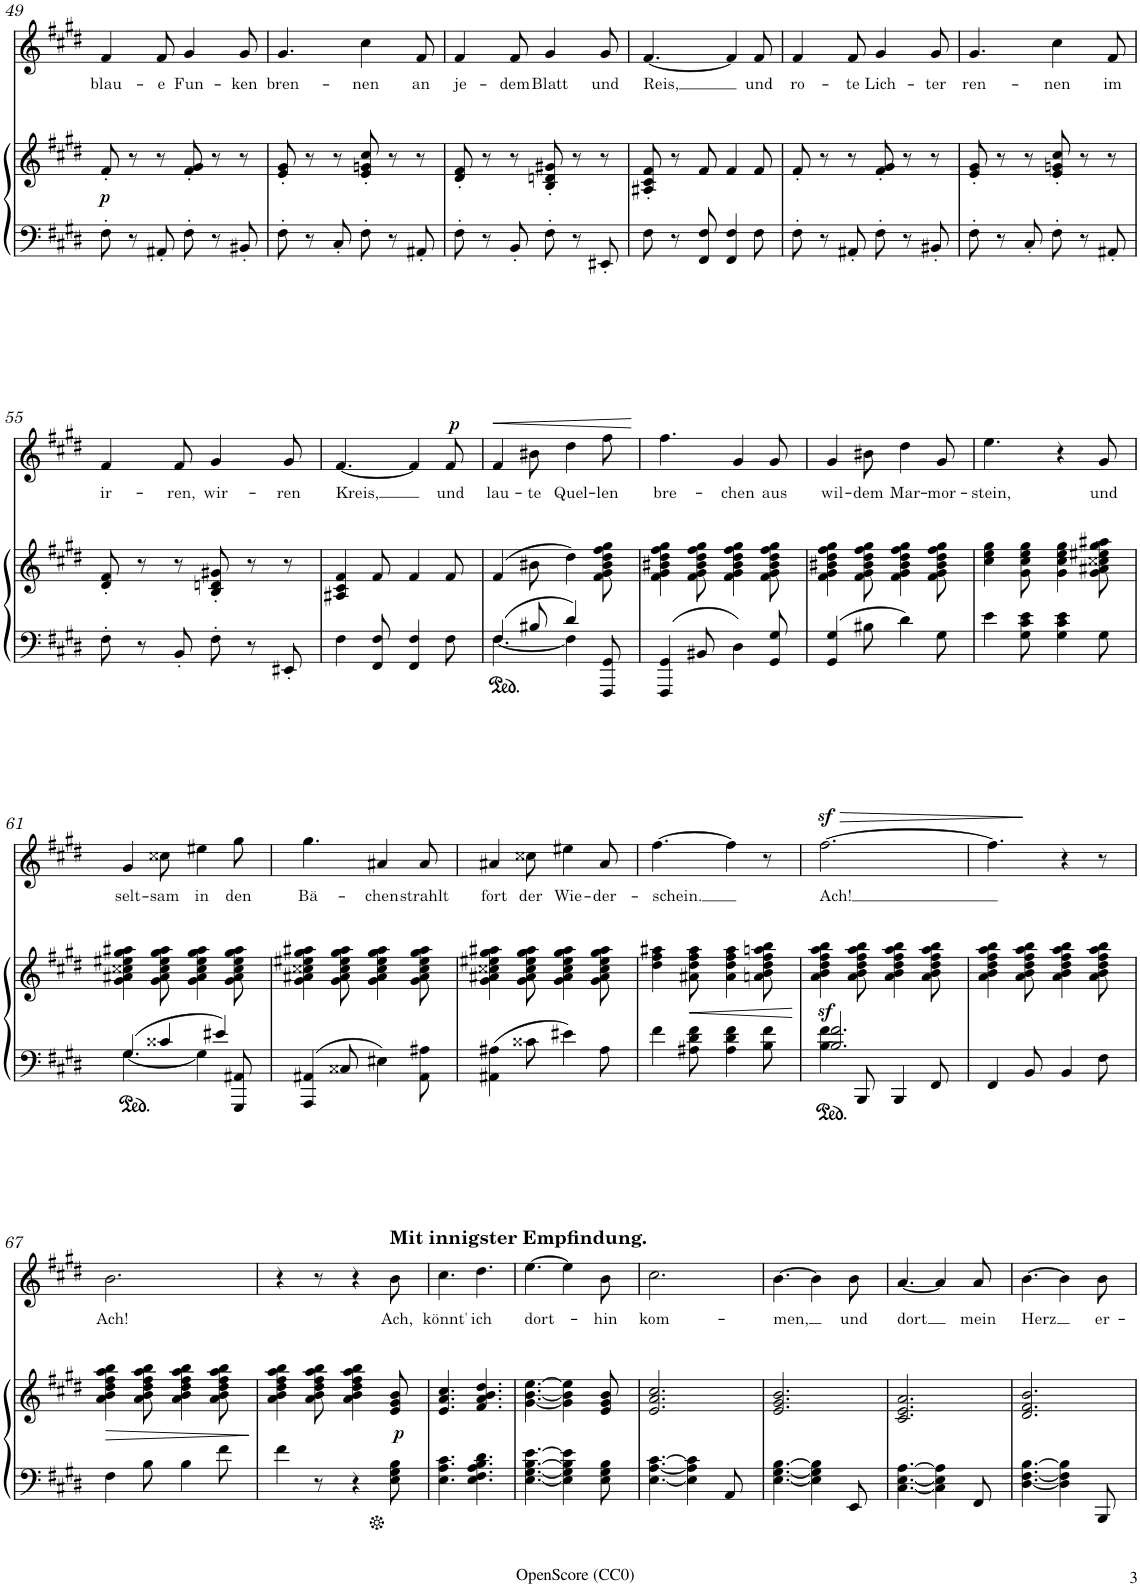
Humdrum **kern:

**kern	**kern	**dynam	**kern	**text	**dynam
*part2	*part2	*part2	*part1	*part1	*part1
*staff3	*staff2	*staff2/3	*staff1	*staff1	*staff1
*I"Piano	*	*	*I"Voice	*	*
*I'Pno	*	*	*	*	*
!!LO:PB:g=z
*clefF4	*clefG2	*	*clefG2	*	*
*k[f#c#g#d#]	*k[f#c#g#d#]	*	*k[f#c#g#d#]	*	*
*M6/8	*M6/8	*	*M6/8	*	*
=49	=49	=49	=49	=49	=49
!	!	!LO:DY:b	!	!LO:LY:b	!
8F#'\	8f#'/	p	4f#/	blau-	.
8r	8r	.	.	.	.
!	!	!	!	!LO:LY:b	!
8AA#X'/	8r	.	8f#/	-e	.
!	!	!	!	!LO:LY:b	!
8F#'\	8f#/' 8g#/'	.	4g#/	Fun-	.
8r	8r	.	.	.	.
!	!	!	!	!LO:LY:b	!
8BB#X'/	8r	.	8g#/	-ken	.
=50	=50	=50	=50	=50	=50
!	!	!	!	!LO:LY:b	!
8F#'\	8e/' 8g#/'	.	4.g#/	bren-	.
8r	8r	.	.	.	.
8C#'/	8r	.	.	.	.
!	!	!	!	!LO:LY:b	!
8F#'\	8e/' 8gn/' 8cc#/'	.	4cc#\	-nen	.
8r	8r	.	.	.	.
!	!	!	!	!LO:LY:b	!
8AA#X'/	8r	.	8f#/	an	.
=51	=51	=51	=51	=51	=51
!	!	!	!	!LO:LY:b	!
8F#'\	8d#/' 8f#/'	.	4f#/	je-	.
8r	8r	.	.	.	.
!	!	!	!	!LO:LY:b	!
8BB'/	8r	.	8f#/	-dem	.
!	!	!	!	!LO:LY:b	!
8F#'\	8B/' 8dn/' 8g#X/'	.	4g#/	Blatt	.
8r	8r	.	.	.	.
!	!	!	!	!LO:LY:b	!
8EE#X'/	8r	.	8g#/	und	.
=52	=52	=52	=52	=52	=52
!	!	!	!	!LO:LY:b	!
8F#\	8A#X/' 8c#/' 8f#/'	.	[4.f#/	Reis,	.
8r	8r	.	.	.	.
8FF#/ 8F#/	8f#/	.	.	.	.
4FF#/ 4F#/	4f#/	.	4f#/]	.	.
!	!	!	!	!LO:LY:b	!
8F#\	8f#/	.	8f#/	und	.
=53	=53	=53	=53	=53	=53
!	!	!	!	!LO:LY:b	!
8F#'\	8f#'/	.	4f#/	ro-	.
8r	8r	.	.	.	.
!	!	!	!	!LO:LY:b	!
8AA#X'/	8r	.	8f#/	-te	.
!	!	!	!	!LO:LY:b	!
8F#'\	8f#/' 8g#/'	.	4g#/	Lich-	.
8r	8r	.	.	.	.
!	!	!	!	!LO:LY:b	!
8BB#X'/	8r	.	8g#/	-ter	.
=54	=54	=54	=54	=54	=54
!	!	!	!	!LO:LY:b	!
8F#'\	8e/' 8g#/'	.	4.g#/	ren-	.
8r	8r	.	.	.	.
8C#'/	8r	.	.	.	.
!	!	!	!	!LO:LY:b	!
8F#'\	8e/' 8gn/' 8cc#/'	.	4cc#\	-nen	.
8r	8r	.	.	.	.
!	!	!	!	!LO:LY:b	!
8AA#X'/	8r	.	8f#/	im	.
!!LO:LB:g=z
=55	=55	=55	=55	=55	=55
!	!	!	!	!LO:LY:b	!
8F#'\	8d#/' 8f#/'	.	4f#/	ir-	.
8r	8r	.	.	.	.
!	!	!	!	!LO:LY:b	!
8BB'/	8r	.	8f#/	-ren,	.
!	!	!	!	!LO:LY:b	!
8F#'\	8B/' 8dn/' 8g#X/'	.	4g#/	wir-	.
8r	8r	.	.	.	.
!	!	!	!	!LO:LY:b	!
8EE#X'/	8r	.	8g#/	-ren	.
=56	=56	=56	=56	=56	=56
!	!	!	!	!LO:LY:b	!
4F#\	4A#X/ 4c#/ 4f#/	.	[4.f#/	Kreis,	.
8FF#/ 8F#/	8f#/	.	.	.	.
4FF#/ 4F#/	4f#/	.	4f#/]	.	.
!	!	!	!	!LO:LY:b	!LO:DY:a
8F#\	8f#/	.	8f#/	und	p
=57	=57	=57	=57	=57	=57
*^	*	*	*	*	*
!	!LO:N:head=solid	!	!	!	!LO:LY:b	!LO:HP:b
4F#/	[4.F#\	(4f#/	.	4f#/	lau-	<
!	!	!	!	!	!LO:LY:b	!
8B#X/	.	8b#X\	.	8b#X\	-te	.
!	!	!	!	!	!LO:LY:b	!
4d#/	4F#\]	4dd#\)	.	4dd#\	Quel-	.
!	!	!	!	!	!LO:LY:b	!
8FFF#/ 8GG#/	8ryy	8f#\ 8g#\ 8b#\ 8dd#\ 8ff#\ 8gg#\	.	8ff#\	-len	.
*v	*v	*	*	*	*	*
.	.	.	.	.	[
=58	=58	=58	=58	=58	=58
!	!	!	!	!LO:LY:b	!
4FFF#/ 4GG#/	4f#\ 4g#\ 4b#X\ 4dd#\ 4ff#\ 4gg#\	.	4.ff#\	bre-	.
8BB#X/	8f#\ 8g#\ 8b#\ 8dd#\ 8ff#\ 8gg#\	.	.	.	.
!	!	!	!	!LO:LY:b	!
4D#\	4f#\ 4g#\ 4b#\ 4dd#\ 4ff#\ 4gg#\	.	4g#/	-chen	.
!	!	!	!	!LO:LY:b	!
8GG#/ 8G#/	8f#\ 8g#\ 8b#\ 8dd#\ 8ff#\ 8gg#\	.	8g#/	aus	.
=59	=59	=59	=59	=59	=59
!	!	!	!	!LO:LY:b	!
4GG#/ 4G#/	4f#\ 4g#\ 4b#X\ 4dd#\ 4ff#\ 4gg#\	.	4g#/	wil-	.
!	!	!	!	!LO:LY:b	!
8B#X\	8f#\ 8g#\ 8b#\ 8dd#\ 8ff#\ 8gg#\	.	8b#X\	-dem	.
!	!	!	!	!LO:LY:b	!
4d#\	4f#\ 4g#\ 4b#\ 4dd#\ 4ff#\ 4gg#\	.	4dd#\	Mar-	.
!	!	!	!	!LO:LY:b	!
8G#\	8f#\ 8g#\ 8b#\ 8dd#\ 8ff#\ 8gg#\	.	8g#/	-mor-	.
=60	=60	=60	=60	=60	=60
!	!	!	!	!LO:LY:b	!
4e\	4cc#\ 4ee\ 4gg#\	.	4.ee\	-stein,	.
8G#\ 8c#\ 8e\	8g#\ 8cc#\ 8ee\ 8gg#\	.	.	.	.
4G#\ 4c#\ 4e\	4g#\ 4cc#\ 4ee\ 4gg#\	.	4r	.	.
!	!	!	!	!LO:LY:b	!
8G#\	8g#\ 8a#X\ 8cc##X\ 8ee#X\ 8gg#\ 8aa#X\	.	8g#/	und	.
!!LO:LB:g=z
=61	=61	=61	=61	=61	=61
*^	*	*	*	*	*
!	!LO:N:head=solid	!	!	!	!LO:LY:b	!
4G#/	[4.G#\	4g#\ 4a#X\ 4cc##X\ 4ee#X\ 4gg#\ 4aa#X\	.	4g#/	selt-	.
!	!	!	!	!	!LO:LY:b	!
4c##X/	.	8g#\ 8a#\ 8cc##\ 8ee#\ 8gg#\ 8aa#\	.	8cc##X\	-sam	.
!	!	!	!	!	!LO:LY:b	!
.	4G#\]	4g#\ 4a#\ 4cc##\ 4ee#\ 4gg#\ 4aa#\	.	4ee#X\	in	.
4e#X/	.	.	.	.	.	.
!	!	!	!	!	!LO:LY:b	!
.	8GGG#/ 8AA#X/	8g#\ 8a#\ 8cc##\ 8ee#\ 8gg#\ 8aa#\	.	8gg#\	den	.
=62	=62	=62	=62	=62	=62	=62
!	!	!	!	!	!LO:LY:b	!
*v	*v	*	*	*	*	*
4AAA/ 4AA#X/	4g#\ 4a#X\ 4cc##X\ 4ee#X\ 4gg#\ 4aa#X\	.	4.gg#\	Bä-	.
8C##X/	8g#\ 8a#\ 8cc##\ 8ee#\ 8gg#\ 8aa#\	.	.	.	.
!	!	!	!	!LO:LY:b	!
4E#X\	4g#\ 4a#\ 4cc##\ 4ee#\ 4gg#\ 4aa#\	.	4a#X/	-chen	.
!	!	!	!	!LO:LY:b	!
8AA#\ 8A#X\	8g#\ 8a#\ 8cc##\ 8ee#\ 8gg#\ 8aa#\	.	8a#/	strahlt	.
=63	=63	=63	=63	=63	=63
!	!	!	!	!LO:LY:b	!
4AA#X\ 4A#X\	4g#\ 4a#X\ 4cc##X\ 4ee#X\ 4gg#\ 4aa#X\	.	4a#X/	fort	.
!	!	!	!	!LO:LY:b	!
8c##X\	8g#\ 8a#\ 8cc##\ 8ee#\ 8gg#\ 8aa#\	.	8cc##X\	der	.
!	!	!	!	!LO:LY:b	!
4e#X\	4g#\ 4a#\ 4cc##\ 4ee#\ 4gg#\ 4aa#\	.	4ee#X\	Wie-	.
!	!	!	!	!LO:LY:b	!
8A#\	8g#\ 8a#\ 8cc##\ 8ee#\ 8gg#\ 8aa#\	.	8a#/	-der-	.
=64	=64	=64	=64	=64	=64
!	!	!	!	!LO:LY:b	!
4f#\	4dd#\ 4ff#\ 4aa#X\	.	[4.ff#\	-schein.	.
!	!	!LO:HP:b	!	!	!
8A#X\ 8d#\ 8f#\	8a#X\ 8dd#\ 8ff#\ 8aa#\	<	.	.	.
4A#\ 4d#\ 4f#\	4a#\ 4dd#\ 4ff#\ 4aa#\	.	4ff#\]	.	.
8B\ 8f#\	8an\ 8b\ 8dd#\ 8ff#\ 8aan\ 8bb\	.	8r	.	.
.	.	[	.	.	.
=65	=65	=65	=65	=65	=65
*^	*	*	*	*	*
!	!	!	!	!	!LO:LY:b	!LO:HP:b
2.B/ 2.f#/	4B\ 4f#\	4a\z< 4b\z< 4dd#\z< 4ff#\z< 4aa\z< 4bb\z<	.	[2.ff#z>\	Ach!	>
.	8BBB/	8a\ 8b\ 8dd#\ 8ff#\ 8aa\ 8bb\	.	.	.	.
.	4BBB/	4a\ 4b\ 4dd#\ 4ff#\ 4aa\ 4bb\	.	.	.	.
.	8FF#/	8a\ 8b\ 8dd#\ 8ff#\ 8aa\ 8bb\	.	.	.	.
*v	*v	*	*	*	*	*
=66	=66	=66	=66	=66	=66
4FF#/	4a\ 4b\ 4dd#\ 4ff#\ 4aa\ 4bb\	.	4.ff#\]	.	.
8BB/	8a\ 8b\ 8dd#\ 8ff#\ 8aa\ 8bb\	.	.	.	.
4BB/	4a\ 4b\ 4dd#\ 4ff#\ 4aa\ 4bb\	.	4r	.	]
8F#\	8a\ 8b\ 8dd#\ 8ff#\ 8aa\ 8bb\	.	8r	.	.
!!LO:LB:g=z
=67	=67	=67	=67	=67	=67
!	!	!LO:HP:b	!	!LO:LY:b	!
4F#\	4a\ 4b\ 4dd#\ 4ff#\ 4aa\ 4bb\	>	2.b\	Ach!	.
8B\	8a\ 8b\ 8dd#\ 8ff#\ 8aa\ 8bb\	.	.	.	.
4B\	4a\ 4b\ 4dd#\ 4ff#\ 4aa\ 4bb\	.	.	.	.
8f#\	8a\ 8b\ 8dd#\ 8ff#\ 8aa\ 8bb\	.	.	.	.
.	.	]	.	.	.
=68	=68	=68	=68	=68	=68
4f#\	4a\ 4b\ 4dd#\ 4ff#\ 4aa\ 4bb\	.	4r	.	.
8r	8a\ 8b\ 8dd#\ 8ff#\ 8aa\ 8bb\	.	8r	.	.
4r	4a\ 4b\ 4dd#\ 4ff#\ 4aa\ 4bb\	.	4r	.	.
!	!	!	!LO:TX:a:B:t=Mit innigster Empfindung.	!	!
!	!	!LO:DY:b	!	!LO:LY:b	!
8E\ 8G#\ 8B\	8e/ 8g#/ 8b/	p	8b\	Ach,	.
=69	=69	=69	=69	=69	=69
!	!	!	!	!LO:LY:b	!
4.E\ 4.A\ 4.c#\	4.e/ 4.a/ 4.cc#/	.	4.cc#\	könnt'	.
!	!	!	!	!LO:LY:b	!
4.E\ 4.F#\ 4.A\ 4.B\ 4.d#\	4.f#/ 4.a/ 4.b/ 4.dd#/	.	4.dd#\	ich	.
=70	=70	=70	=70	=70	=70
!	!	!	!	!LO:LY:b	!
[4.E\ [<4.G#\ [4.B\ [4.e\	[4.g#\ [<4.b\ [4.ee\	.	[4.ee\	dort-	.
4E\] 4G#\] 4B\] 4e\]	4g#\] 4b\] 4ee\]	.	4ee\]	.	.
!	!	!	!	!LO:LY:b	!
8E\ 8G#\ 8B\	8e/ 8g#/ 8b/	.	8b\	hin	.
=71	=71	=71	=71	=71	=71
!	!	!	!	!LO:LY:b	!
[4.E\ [<4.A\ [4.c#\	2.e/ 2.a/ 2.cc#/	.	2.cc#\	kom-	.
4E\] 4A\] 4c#\]	.	.	.	.	.
8AA/	.	.	.	.	.
=72	=72	=72	=72	=72	=72
!	!	!	!	!LO:LY:b	!
[4.E\ [<4.G#\ [4.B\	2.e/ 2.g#/ 2.b/	.	[4.b\	-men,	.
4E\] 4G#\] 4B\]	.	.	4b\]	.	.
!	!	!	!	!LO:LY:b	!
8EE/	.	.	8b\	und	.
=73	=73	=73	=73	=73	=73
!	!	!	!	!LO:LY:b	!
[4.C#\ [<4.E\ [4.A\	2.c#/ 2.e/ 2.a/	.	[4.a/	dort	.
4C#\] 4E\] 4A\]	.	.	4a/]	.	.
!	!	!	!	!LO:LY:b	!
8FF#/	.	.	8a/	mein	.
=74	=74	=74	=74	=74	=74
!	!	!	!	!LO:LY:b	!
[4.D#\ [<4.F#\ [4.B\	2.d#/ 2.f#/ 2.b/	.	[4.b\	Herz	.
4D#\] 4F#\] 4B\]	.	.	4b\]	.	.
!	!	!	!	!LO:LY:b	!
8BBB/	.	.	8b\	er-	.
=	=	=	=	=	=
*-	*-	*-	*-	*-	*-
